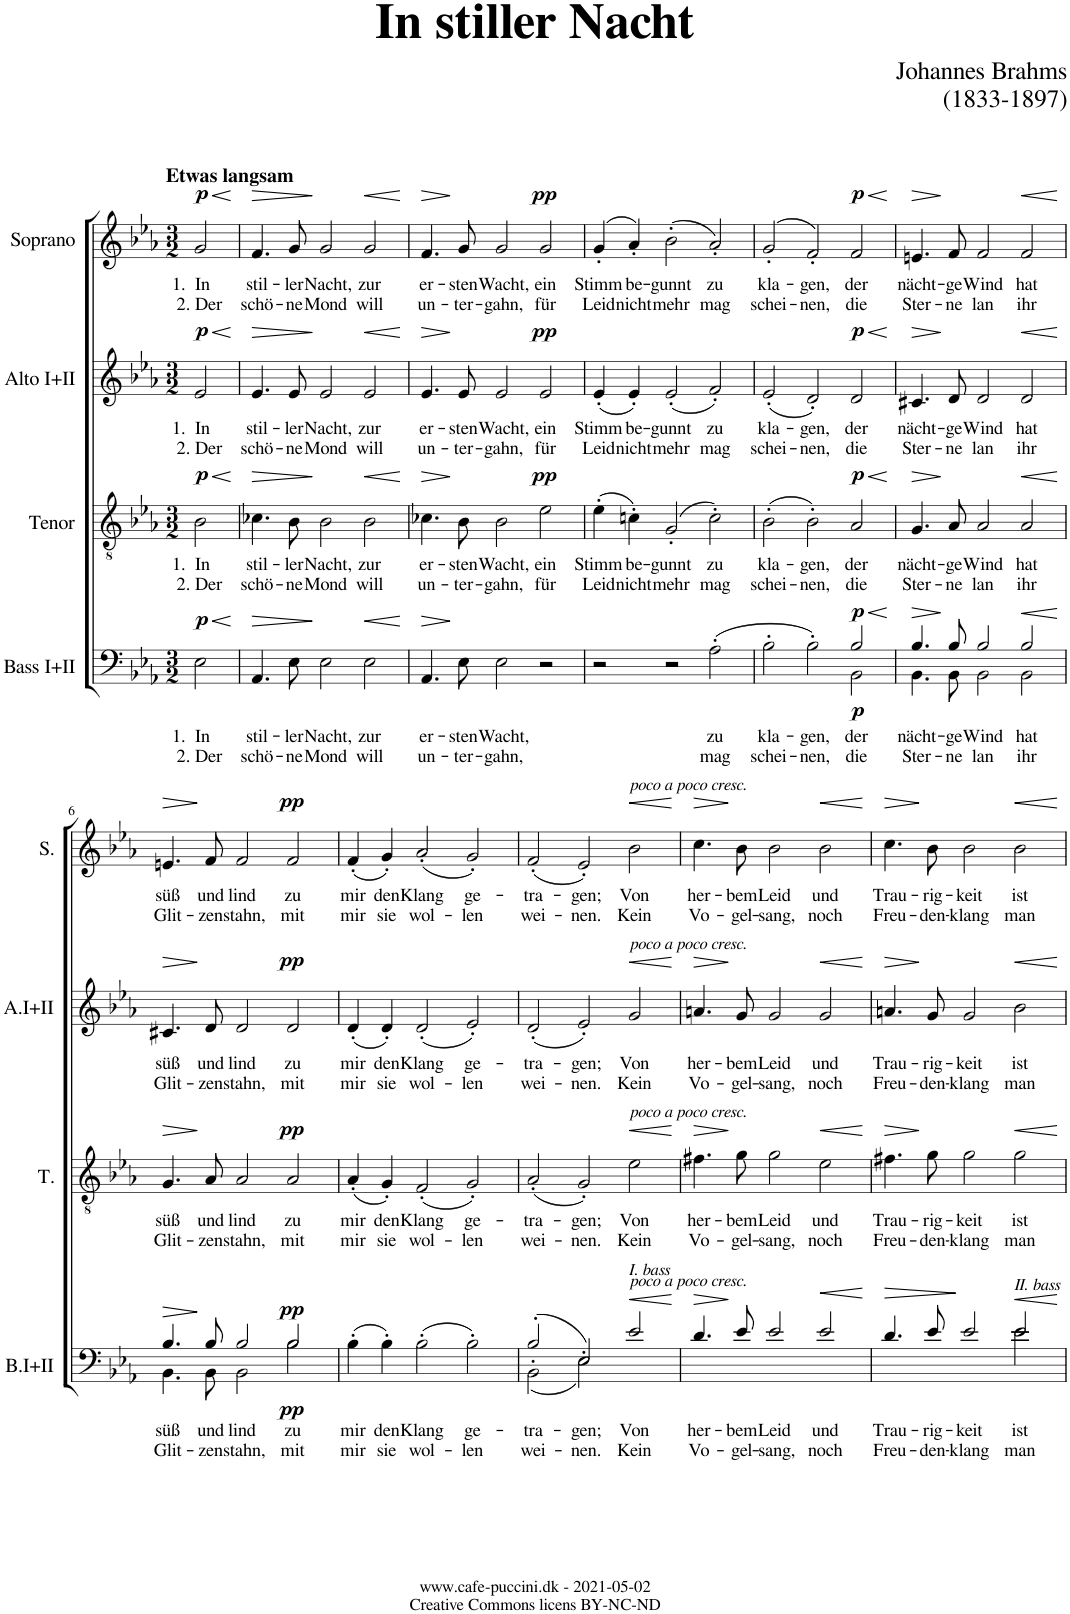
**kern	**text	**text	**dynam	**kern	**text	**text	**dynam	**kern	**text	**text	**dynam	**kern	**text	**text	**dynam
*part4	*part4	*part4	*part4	*part3	*part3	*part3	*part3	*part2	*part2	*part2	*part2	*part1	*part1	*part1	*part1
*staff4	*staff4	*staff4	*staff4	*staff3	*staff3	*staff3	*staff3	*staff2	*staff2	*staff2	*staff2	*staff1	*staff1	*staff1	*staff1
*I"Bass I+II	*	*	*	*I"Tenor	*	*	*	*I"Alto I+II	*	*	*	*I"Soprano	*	*	*
*I'B.I+II	*	*	*	*I'T.	*	*	*	*I'A.I+II	*	*	*	*I'S.	*	*	*
*clefF4	*	*	*	*clefGv2	*	*	*	*clefG2	*	*	*	*clefG2	*	*	*
*k[b-e-a-]	*	*	*	*k[b-e-a-]	*	*	*	*k[b-e-a-]	*	*	*	*k[b-e-a-]	*	*	*
*M3/2	*	*	*	*M3/2	*	*	*	*M3/2	*	*	*	*M3/2	*	*	*
=	=	=	=	=	=	=	=	=	=	=	=	=	=	=	=
!	!	!	!	!	!	!	!	!	!	!	!	!LO:TX:a:B:t=Etwas langsam	!	!	!
!	!LO:LY:b	!LO:LY:b	!LO:HP:b	!	!LO:LY:b	!LO:LY:b	!LO:HP:b	!	!LO:LY:b	!LO:LY:b	!LO:HP:b	!	!LO:LY:b	!LO:LY:b	!LO:HP:b
!	!	!	!LO:DY:n=1:a	!	!	!	!LO:DY:n=1:a	!	!	!	!LO:DY:n=1:a	!	!	!	!LO:DY:n=1:a
2E-\	1. In	2. Der	< p	2B-\	1. In	2. Der	< p	2e-/	1. In	2. Der	< p	2g/	1. In	2. Der	< p
.	.	.	[	.	.	.	[	.	.	.	[	.	.	.	[
=1	=1	=1	=1	=1	=1	=1	=1	=1	=1	=1	=1	=1	=1	=1	=1
!	!LO:LY:b	!LO:LY:b	!LO:HP:b	!	!LO:LY:b	!LO:LY:b	!LO:HP:b	!	!LO:LY:b	!LO:LY:b	!LO:HP:b	!	!LO:LY:b	!LO:LY:b	!LO:HP:b
4.AA-/	stil-	schö-	>	4.c-X\	stil-	-schö-	>	4.e-/	stil-	schö-	>	4.f/	stil-	schö-	>
!	!LO:LY:b	!LO:LY:b	!	!	!LO:LY:b	!LO:LY:b	!	!	!LO:LY:b	!LO:LY:b	!	!	!LO:LY:b	!LO:LY:b	!
8E-\	-ler	-ne	.	8B-\	-ler	ne	.	8e-/	-ler	-ne	.	8g/	-ler	-ne	.
!	!LO:LY:b	!LO:LY:b	!	!	!LO:LY:b	!LO:LY:b	!	!	!LO:LY:b	!LO:LY:b	!	!	!LO:LY:b	!LO:LY:b	!
2E-\	Nacht,	Mond	]	2B-\	Nacht,	Mond	]	2e-/	Nacht,	Mond	]	2g/	Nacht,	Mond	]
!	!LO:LY:b	!LO:LY:b	!LO:HP:b	!	!LO:LY:b	!LO:LY:b	!LO:HP:b	!	!LO:LY:b	!LO:LY:b	!LO:HP:b	!	!LO:LY:b	!LO:LY:b	!LO:HP:b
2E-\	zur	will	<	2B-\	zur	will	<	2e-/	zur	will	<	2g/	zur	will	<
.	.	.	[	.	.	.	[	.	.	.	[	.	.	.	[
=2	=2	=2	=2	=2	=2	=2	=2	=2	=2	=2	=2	=2	=2	=2	=2
!	!LO:LY:b	!LO:LY:b	!LO:HP:b	!	!LO:LY:b	!LO:LY:b	!LO:HP:b	!	!LO:LY:b	!LO:LY:b	!LO:HP:b	!	!LO:LY:b	!LO:LY:b	!LO:HP:b
4.AA-/	er-	un-	>	4.c-X\	er-	un-	>	4.e-/	er-	un-	>	4.f/	er-	un-	>
!	!LO:LY:b	!LO:LY:b	!	!	!LO:LY:b	!LO:LY:b	!	!	!LO:LY:b	!LO:LY:b	!	!	!LO:LY:b	!LO:LY:b	!
8E-\	-sten	-ter-	]	8B-\	-sten	-ter-	]	8e-/	-sten	-ter-	]	8g/	-sten	-ter-	]
!	!LO:LY:b	!LO:LY:b	!	!	!LO:LY:b	!LO:LY:b	!	!	!LO:LY:b	!LO:LY:b	!	!	!LO:LY:b	!LO:LY:b	!
2E-\	Wacht,	-gahn,	.	2B-\	Wacht,	-gahn,	.	2e-/	Wacht,	-gahn,	.	2g/	Wacht,	-gahn,	.
!	!	!	!	!	!LO:LY:b	!LO:LY:b	!LO:DY:a	!	!LO:LY:b	!LO:LY:b	!LO:DY:a	!	!LO:LY:b	!LO:LY:b	!LO:DY:a
2r	.	.	.	2e-\	ein	für	pp	2e-/	ein	für	pp	2g/	ein	für	pp
=3	=3	=3	=3	=3	=3	=3	=3	=3	=3	=3	=3	=3	=3	=3	=3
!	!	!	!	!	!LO:LY:b	!LO:LY:b	!	!	!LO:LY:b	!LO:LY:b	!	!	!LO:LY:b	!LO:LY:b	!
2r	.	.	.	(>4e-'\	Stimm	Leid	.	(<4e-'/	Stimm	Leid	.	(>4g'/	Stimm	Leid	.
!	!	!	!	!	!LO:LY:b	!LO:LY:b	!	!	!LO:LY:b	!LO:LY:b	!	!	!LO:LY:b	!LO:LY:b	!
.	.	.	.	4cn'\)	be-	nicht	.	4e-'/)	be-	nicht	.	4a-'/)	be-	nicht	.
!	!	!	!	!	!LO:LY:b	!LO:LY:b	!	!	!LO:LY:b	!LO:LY:b	!	!	!LO:LY:b	!LO:LY:b	!
2r	.	.	.	(>2G'/	-gunnt	mehr	.	(<2e-'/	-gunnt	mehr	.	(>2b-'\	-gunnt	mehr	.
!	!LO:LY:b	!LO:LY:b	!	!	!LO:LY:b	!LO:LY:b	!	!	!LO:LY:b	!LO:LY:b	!	!	!LO:LY:b	!LO:LY:b	!
(>2A-'\	zu	mag	.	2c'\)	zu	mag	.	2f'/)	zu	mag	.	2a-'/)	zu	mag	.
=4	=4	=4	=4	=4	=4	=4	=4	=4	=4	=4	=4	=4	=4	=4	=4
!	!LO:LY:b	!LO:LY:b	!	!	!LO:LY:b	!LO:LY:b	!	!	!LO:LY:b	!LO:LY:b	!	!	!LO:LY:b	!LO:LY:b	!
*^	*	*	*	*	*	*	*	*	*	*	*	*	*	*	*
2B-'>\	1ryy	kla-	schei-	.	(>2B-'\	kla-	schei-	.	(<2e-'/	kla-	schei-	.	(>2g'/	kla-	schei-	.
!	!	!LO:LY:b	!LO:LY:b	!	!	!LO:LY:b	!LO:LY:b	!	!	!LO:LY:b	!LO:LY:b	!	!	!LO:LY:b	!LO:LY:b	!
2B-'>\)	.	-gen,	-nen,	.	2B-'\)	-gen,	-nen,	.	2d'/)	-gen,	-nen,	.	2f'/)	-gen,	-nen,	.
!	!	!LO:LY:b	!LO:LY:b	!LO:HP:b	!	!LO:LY:b	!LO:LY:b	!LO:HP:b	!	!LO:LY:b	!LO:LY:b	!LO:HP:b	!	!LO:LY:b	!LO:LY:b	!LO:HP:b
!	!	!	!	!LO:DY:n=1:a	!	!	!	!	!	!	!	!	!	!	!	!
!	!	!	!	!LO:DY:n=2:b	!	!	!	!LO:DY:n=1:a	!	!	!	!LO:DY:n=1:a	!	!	!	!LO:DY:n=1:a
2B-/	2BB-\	der	die	< p p	2A-/	der	die	< p	2d/	der	die	< p	2f/	der	die	< p
*v	*v	*	*	*	*	*	*	*	*	*	*	*	*	*	*	*
.	.	.	[	.	.	.	[	.	.	.	[	.	.	.	[
=5	=5	=5	=5	=5	=5	=5	=5	=5	=5	=5	=5	=5	=5	=5	=5
!	!LO:LY:b	!LO:LY:b	!LO:HP:b	!	!LO:LY:b	!LO:LY:b	!LO:HP:b	!	!LO:LY:b	!LO:LY:b	!LO:HP:b	!	!LO:LY:b	!LO:LY:b	!LO:HP:b
*^	*	*	*	*	*	*	*	*	*	*	*	*	*	*	*
4.B-/	4.BB-\	nächt-	Ster-	>	4.G/	nächt-	Ster-	>	4.c#X/	nächt-	Ster-	>	4.en/	nächt-	Ster-	>
!	!	!LO:LY:b	!LO:LY:b	!	!	!LO:LY:b	!LO:LY:b	!	!	!LO:LY:b	!LO:LY:b	!	!	!LO:LY:b	!LO:LY:b	!
8B-/	8BB-\	-ge	-ne	]	8A-/	-ge	-ne	]	8d/	-ge	-ne	]	8f/	-ge	-ne	]
!	!	!LO:LY:b	!LO:LY:b	!	!	!LO:LY:b	!LO:LY:b	!	!	!LO:LY:b	!LO:LY:b	!	!	!LO:LY:b	!LO:LY:b	!
2B-/	2BB-\	Wind	lan	.	2A-/	Wind	lan	.	2d/	Wind	lan	.	2f/	Wind	lan	.
!	!	!LO:LY:b	!LO:LY:b	!LO:HP:b	!	!LO:LY:b	!LO:LY:b	!LO:HP:b	!	!LO:LY:b	!LO:LY:b	!LO:HP:b	!	!LO:LY:b	!LO:LY:b	!LO:HP:b
2B-/	2BB-\	hat	ihr	<	2A-/	hat	ihr	<	2d/	hat	ihr	<	2f/	hat	ihr	<
*v	*v	*	*	*	*	*	*	*	*	*	*	*	*	*	*	*
.	.	.	[	.	.	.	[	.	.	.	[	.	.	.	[
!!LO:LB:g=z
=6	=6	=6	=6	=6	=6	=6	=6	=6	=6	=6	=6	=6	=6	=6	=6
!	!LO:LY:b	!LO:LY:b	!LO:HP:b	!	!LO:LY:b	!LO:LY:b	!LO:HP:b	!	!LO:LY:b	!LO:LY:b	!LO:HP:b	!	!LO:LY:b	!LO:LY:b	!LO:HP:b
*^	*	*	*	*	*	*	*	*	*	*	*	*	*	*	*
4.B-/	4.BB-\	süß	Glit-	>	4.G/	süß	Glit-	>	4.c#X/	süß	Glit-	>	4.en/	süß	Glit-	>
!	!	!LO:LY:b	!LO:LY:b	!	!	!LO:LY:b	!LO:LY:b	!	!	!LO:LY:b	!LO:LY:b	!	!	!LO:LY:b	!LO:LY:b	!
8B-/	8BB-\	und	-zen	]	8A-/	und	-zen	]	8d/	und	-zen	]	8f/	und	-zen	]
!	!	!LO:LY:b	!LO:LY:b	!	!	!LO:LY:b	!LO:LY:b	!	!	!LO:LY:b	!LO:LY:b	!	!	!LO:LY:b	!LO:LY:b	!
2B-/	2BB-\	lind	stahn,	.	2A-/	lind	stahn,	.	2d/	lind	stahn,	.	2f/	lind	stahn,	.
!	!	!LO:LY:b	!LO:LY:b	!LO:DY:a	!	!LO:LY:b	!LO:LY:b	!	!	!LO:LY:b	!LO:LY:b	!	!	!LO:LY:b	!LO:LY:b	!
!	!	!	!	!LO:DY:n=1:b	!	!	!	!LO:DY:a	!	!	!	!LO:DY:a	!	!	!	!LO:DY:a
2B-/	2B-\	zu	mit	pp pp	2A-/	zu	mit	pp	2d/	zu	mit	pp	2f/	zu	mit	pp
=7	=7	=7	=7	=7	=7	=7	=7	=7	=7	=7	=7	=7	=7	=7	=7	=7
!	!	!LO:LY:b	!LO:LY:b	!	!	!LO:LY:b	!LO:LY:b	!	!	!LO:LY:b	!LO:LY:b	!	!	!LO:LY:b	!LO:LY:b	!
*v	*v	*	*	*	*	*	*	*	*	*	*	*	*	*	*	*
(>4B-'\	mir	mir	.	(<4A-'/	mir	mir	.	(<4d'/	mir	mir	.	(<4f'/	mir	mir	.
!	!LO:LY:b	!LO:LY:b	!	!	!LO:LY:b	!LO:LY:b	!	!	!LO:LY:b	!LO:LY:b	!	!	!LO:LY:b	!LO:LY:b	!
4B-'\)	den	sie	.	4G'/)	den	sie	.	4d'/)	den	sie	.	4g'/)	den	sie	.
!	!LO:LY:b	!LO:LY:b	!	!	!LO:LY:b	!LO:LY:b	!	!	!LO:LY:b	!LO:LY:b	!	!	!LO:LY:b	!LO:LY:b	!
(>2B-'\	Klang	wol-	.	(<2F'/	Klang	wol-	.	(<2d'/	Klang	wol-	.	(<2a-'/	Klang	wol-	.
!	!LO:LY:b	!LO:LY:b	!	!	!LO:LY:b	!LO:LY:b	!	!	!LO:LY:b	!LO:LY:b	!	!	!LO:LY:b	!LO:LY:b	!
2B-'\)	ge-	-len	.	2G'/)	ge-	-len	.	2e-'/)	ge-	-len	.	2g'/)	ge-	-len	.
=8	=8	=8	=8	=8	=8	=8	=8	=8	=8	=8	=8	=8	=8	=8	=8
!	!LO:LY:b	!LO:LY:b	!	!	!LO:LY:b	!LO:LY:b	!	!	!LO:LY:b	!LO:LY:b	!	!	!LO:LY:b	!LO:LY:b	!
*^	*	*	*	*	*	*	*	*	*	*	*	*	*	*	*
(>2B-'/	(<2BB-'>\	­ tra-	wei-	.	(<2A-'/	­ tra-	wei-	.	(<2d'/	­ tra-	wei-	.	(<2f'/	­ tra-	wei-	.
!	!	!LO:LY:b	!LO:LY:b	!	!	!LO:LY:b	!LO:LY:b	!	!	!LO:LY:b	!LO:LY:b	!	!	!LO:LY:b	!LO:LY:b	!
2E-/)	2E-'>\)	-gen;	-nen.	.	2G'/)	-gen;	-nen.	.	2e-'/)	-gen;	-nen.	.	2e-'/)	-gen;	-nen.	.
!	!	!	!	!	!	!	!	!	!	!	!	!	!LO:TX:a:i:t=poco a poco cresc.	!	!	!
!	!	!	!	!	!	!	!	!	!LO:TX:a:i:t=poco a poco cresc.	!	!	!	!	!	!	!
!	!	!	!	!	!LO:TX:a:i:t=poco a poco cresc.	!	!	!	!	!	!	!	!	!	!	!
!LO:TX:a:i:t=poco a poco cresc.	!	!	!	!	!	!	!	!	!	!	!	!	!	!	!	!
!LO:TX:a:i:t=I. bass	!	!	!	!	!	!	!	!	!	!	!	!	!	!	!	!
!	!	!LO:LY:b	!LO:LY:b	!LO:HP:b	!	!LO:LY:b	!LO:LY:b	!LO:HP:b	!	!LO:LY:b	!LO:LY:b	!LO:HP:b	!	!LO:LY:b	!LO:LY:b	!LO:HP:b
2e-/	2ryy	Von	Kein	<	2e-\	Von	Kein	<	2g/	Von	Kein	<	2b-\	Von	Kein	<
*v	*v	*	*	*	*	*	*	*	*	*	*	*	*	*	*	*
.	.	.	[	.	.	.	[	.	.	.	[	.	.	.	[
=9	=9	=9	=9	=9	=9	=9	=9	=9	=9	=9	=9	=9	=9	=9	=9
!	!LO:LY:b	!LO:LY:b	!LO:HP:b	!	!LO:LY:b	!LO:LY:b	!LO:HP:b	!	!LO:LY:b	!LO:LY:b	!LO:HP:b	!	!LO:LY:b	!LO:LY:b	!LO:HP:b
*^	*	*	*	*	*	*	*	*	*	*	*	*	*	*	*
4.d/	1ryy	her-	Vo-	>	4.f#X\	her-	Vo-	>	4.an/	her-	Vo-	>	4.cc\	her-	Vo-	>
!	!	!LO:LY:b	!LO:LY:b	!	!	!LO:LY:b	!LO:LY:b	!	!	!LO:LY:b	!LO:LY:b	!	!	!LO:LY:b	!LO:LY:b	!
8e-/	.	-bem	-gel-	]	8g\	-bem	-gel-	]	8g/	-bem	-gel-	]	8b-\	-bem	-gel-	]
!	!	!LO:LY:b	!LO:LY:b	!	!	!LO:LY:b	!LO:LY:b	!	!	!LO:LY:b	!LO:LY:b	!	!	!LO:LY:b	!LO:LY:b	!
2e-/	.	Leid	-sang,	.	2g\	Leid	-sang,	.	2g/	Leid	-sang,	.	2b-\	Leid	-sang,	.
!	!	!LO:LY:b	!LO:LY:b	!LO:HP:b	!	!LO:LY:b	!LO:LY:b	!LO:HP:b	!	!LO:LY:b	!LO:LY:b	!LO:HP:b	!	!LO:LY:b	!LO:LY:b	!LO:HP:b
2e-/	2ryy	und	noch	<	2e-\	und	noch	<	2g/	und	noch	<	2b-\	und	noch	<
*v	*v	*	*	*	*	*	*	*	*	*	*	*	*	*	*	*
.	.	.	[	.	.	.	[	.	.	.	[	.	.	.	[
=10	=10	=10	=10	=10	=10	=10	=10	=10	=10	=10	=10	=10	=10	=10	=10
!	!LO:LY:b	!LO:LY:b	!LO:HP:b	!	!LO:LY:b	!LO:LY:b	!LO:HP:b	!	!LO:LY:b	!LO:LY:b	!LO:HP:b	!	!LO:LY:b	!LO:LY:b	!LO:HP:b
*^	*	*	*	*	*	*	*	*	*	*	*	*	*	*	*
4.d/	2ryy	Trau-	Freu-	>	4.f#X\	Trau-	Freu-	>	4.an/	Trau-	Freu-	>	4.cc\	Trau-	Freu-	>
!	!	!LO:LY:b	!LO:LY:b	!	!	!LO:LY:b	!LO:LY:b	!	!	!LO:LY:b	!LO:LY:b	!	!	!LO:LY:b	!LO:LY:b	!
8e-/	.	-rig-	-den-	.	8g\	-rig-	-den-	]	8g/	-rig-	-den-	]	8b-\	-rig-	-den-	]
!	!	!LO:LY:b	!LO:LY:b	!	!	!LO:LY:b	!LO:LY:b	!	!	!LO:LY:b	!LO:LY:b	!	!	!LO:LY:b	!LO:LY:b	!
2e-/	2ryy	-keit	-klang	]	2g\	-keit	-klang	.	2g/	-keit	-klang	.	2b-\	-keit	-klang	.
!LO:TX:a:i:t=II. bass	!	!	!	!	!	!	!	!	!	!	!	!	!	!	!	!
!	!	!LO:LY:b	!LO:LY:b	!LO:HP:b	!	!LO:LY:b	!LO:LY:b	!LO:HP:b	!	!LO:LY:b	!LO:LY:b	!LO:HP:b	!	!LO:LY:b	!LO:LY:b	!LO:HP:b
2e-/	2e-\	ist	man	<	2g\	ist	man	<	2b-\	ist	man	<	2b-\	ist	man	<
*v	*v	*	*	*	*	*	*	*	*	*	*	*	*	*	*	*
.	.	.	[	.	.	.	[	.	.	.	[	.	.	.	[
=	=	=	=	=	=	=	=	=	=	=	=	=	=	=	=
*-	*-	*-	*-	*-	*-	*-	*-	*-	*-	*-	*-	*-	*-	*-	*-
